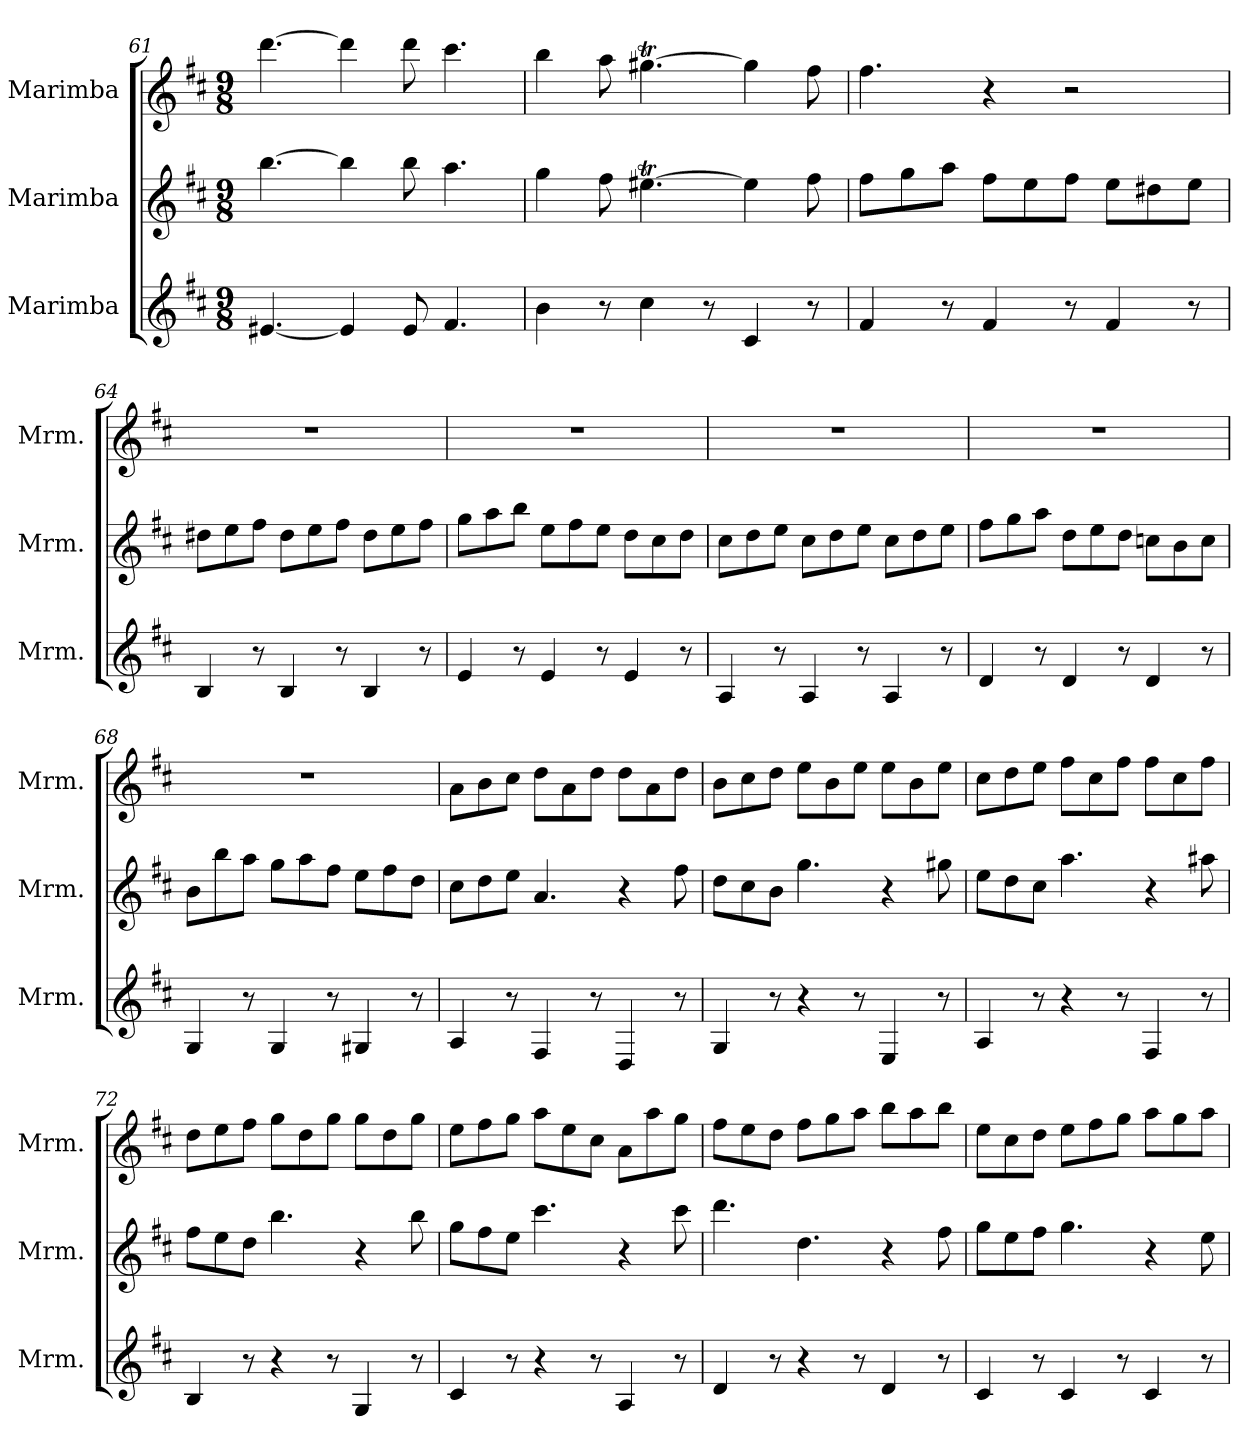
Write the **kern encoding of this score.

**kern	**kern	**kern
*part3	*part2	*part1
*staff3	*staff2	*staff1
*I"Marimba	*I"Marimba	*I"Marimba
*I'Mrm.	*I'Mrm.	*I'Mrm.
!!LO:LB:g=z
*clefG2	*clefG2	*clefG2
*k[f#c#]	*k[f#c#]	*k[f#c#]
*M9/8	*M9/8	*M9/8
=61	=61	=61
[4.e#X/	[4.bb\	[4.ddd\
4e#/]	4bb\]	4ddd\]
8e#/	8bb\	8ddd\
4.f#/	4.aa\	4.ccc#\
=62	=62	=62
4b\	4gg\	4bb\
8r	8ff#\	8aa\
4cc#\	[4.ee#Xt\	[4.gg#Xt\
8r	.	.
4c#/	4ee#\]	4gg#\]
8r	8ff#\	8ff#\
=63	=63	=63
4f#/	8ff#\L	4.ff#\
.	8gg\	.
8r	8aa\J	.
4f#/	8ff#\L	4r
.	8ee\	.
8r	8ff#\J	2r
4f#/	8ee\L	.
.	8dd#X\	.
8r	8ee\J	.
=64	=64	=64
4B/	8dd#X\L	8%9r
.	8ee\	.
8r	8ff#\J	.
4B/	8dd#\L	.
.	8ee\	.
8r	8ff#\J	.
4B/	8dd#\L	.
.	8ee\	.
8r	8ff#\J	.
=65	=65	=65
4e/	8gg\L	8%9r
.	8aa\	.
8r	8bb\J	.
4e/	8ee\L	.
.	8ff#\	.
8r	8ee\J	.
4e/	8dd\L	.
.	8cc#\	.
8r	8dd\J	.
!!LO:LB:g=z
=66	=66	=66
4A/	8cc#\L	8%9r
.	8dd\	.
8r	8ee\J	.
4A/	8cc#\L	.
.	8dd\	.
8r	8ee\J	.
4A/	8cc#\L	.
.	8dd\	.
8r	8ee\J	.
=67	=67	=67
4d/	8ff#\L	8%9r
.	8gg\	.
8r	8aa\J	.
4d/	8dd\L	.
.	8ee\	.
8r	8dd\J	.
4d/	8ccn\L	.
.	8b\	.
8r	8cc\J	.
=68	=68	=68
4G/	8b\L	8%9r
.	8bb\	.
8r	8aa\J	.
4G/	8gg\L	.
.	8aa\	.
8r	8ff#\J	.
4G#X/	8ee\L	.
.	8ff#\	.
8r	8dd\J	.
=69	=69	=69
4A/	8cc#\L	8a\L
.	8dd\	8b\
8r	8ee\J	8cc#\J
4F#/	4.a/	8dd\L
.	.	8a\
8r	.	8dd\J
4D/	4r	8dd\L
.	.	8a\
8r	8ff#\	8dd\J
!!LO:LB:g=z
=70	=70	=70
4G/	8dd\L	8b\L
.	8cc#\	8cc#\
8r	8b\J	8dd\J
4r	4.gg\	8ee\L
.	.	8b\
8r	.	8ee\J
4E/	4r	8ee\L
.	.	8b\
8r	8gg#X\	8ee\J
=71	=71	=71
4A/	8ee\L	8cc#\L
.	8dd\	8dd\
8r	8cc#\J	8ee\J
4r	4.aa\	8ff#\L
.	.	8cc#\
8r	.	8ff#\J
4F#/	4r	8ff#\L
.	.	8cc#\
8r	8aa#X\	8ff#\J
=72	=72	=72
4B/	8ff#\L	8dd\L
.	8ee\	8ee\
8r	8dd\J	8ff#\J
4r	4.bb\	8gg\L
.	.	8dd\
8r	.	8gg\J
4G/	4r	8gg\L
.	.	8dd\
8r	8bb\	8gg\J
=73	=73	=73
4c#/	8gg\L	8ee\L
.	8ff#\	8ff#\
8r	8ee\J	8gg\J
4r	4.ccc#\	8aa\L
.	.	8ee\
8r	.	8cc#\J
4A/	4r	8a\L
.	.	8aa\
8r	8ccc#\	8gg\J
!!LO:PB:g=z
=74	=74	=74
4d/	4.ddd\	8ff#\L
.	.	8ee\
8r	.	8dd\J
4r	4.dd\	8ff#\L
.	.	8gg\
8r	.	8aa\J
4d/	4r	8bb\L
.	.	8aa\
8r	8ff#\	8bb\J
=75	=75	=75
4c#/	8gg\L	8ee\L
.	8ee\	8cc#\
8r	8ff#\J	8dd\J
4c#/	4.gg\	8ee\L
.	.	8ff#\
8r	.	8gg\J
4c#/	4r	8aa\L
.	.	8gg\
8r	8ee\	8aa\J
=	=	=
*-	*-	*-
